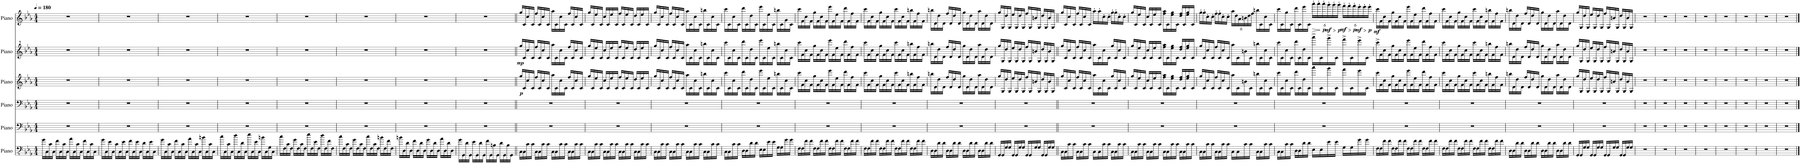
**kern	**kern	**kern	**kern	**dynam	**kern	**dynam	**kern	**dynam
*part6	*part5	*part4	*part3	*part3	*part2	*part2	*part1	*part1
*staff6	*staff5	*staff4	*staff3	*staff3	*staff2	*staff2	*staff1	*staff1
*I"Piano	*I"Piano	*I"Piano	*I"Piano	*	*I"Piano	*	*I"Piano	*
*I'Pno.	*I'Pno.	*I'Pno.	*I'Pno.	*	*I'Pno.	*	*I'Pno.	*
*clefFv4	*clefF4	*clefF4	*clefG2	*	*clefG^2	*	*clefG2	*
*k[b-e-a-]	*k[b-e-a-]	*k[b-e-a-]	*k[b-e-a-]	*	*k[b-e-a-]	*	*k[b-e-a-]	*
*M4/4	*M4/4	*M4/4	*M4/4	*	*M4/4	*	*M4/4	*
*MM180	*MM180	*MM180	*MM180	*	*MM180	*	*MM180	*
=1	=1	=1	=1	=1	=1	=1	=1	=1
16G\LL	1r	1r	1r	.	1r	.	1r	.
16CC\	.	.	.	.	.	.	.	.
16C\	.	.	.	.	.	.	.	.
16CC\JJ	.	.	.	.	.	.	.	.
16F\LL	.	.	.	.	.	.	.	.
16CC\	.	.	.	.	.	.	.	.
16C\	.	.	.	.	.	.	.	.
16CC\JJ	.	.	.	.	.	.	.	.
16A-\LL	.	.	.	.	.	.	.	.
16CC\	.	.	.	.	.	.	.	.
16C\	.	.	.	.	.	.	.	.
16CC\JJ	.	.	.	.	.	.	.	.
16F\LL	.	.	.	.	.	.	.	.
16CC\	.	.	.	.	.	.	.	.
16C\	.	.	.	.	.	.	.	.
16CC\JJ	.	.	.	.	.	.	.	.
=2	=2	=2	=2	=2	=2	=2	=2	=2
16G\LL	1r	1r	1r	.	1r	.	1r	.
16CC\	.	.	.	.	.	.	.	.
16E-\	.	.	.	.	.	.	.	.
16CC\JJ	.	.	.	.	.	.	.	.
16C\LL	.	.	.	.	.	.	.	.
16CC\	.	.	.	.	.	.	.	.
16E-\	.	.	.	.	.	.	.	.
16CC\JJ	.	.	.	.	.	.	.	.
16F\LL	.	.	.	.	.	.	.	.
16CC\	.	.	.	.	.	.	.	.
16E-\	.	.	.	.	.	.	.	.
16CC\JJ	.	.	.	.	.	.	.	.
16D\LL	.	.	.	.	.	.	.	.
16CC\	.	.	.	.	.	.	.	.
16E-\	.	.	.	.	.	.	.	.
16CC\JJ	.	.	.	.	.	.	.	.
=3	=3	=3	=3	=3	=3	=3	=3	=3
16G\LL	1r	1r	1r	.	1r	.	1r	.
16CC\	.	.	.	.	.	.	.	.
16C\	.	.	.	.	.	.	.	.
16CC\JJ	.	.	.	.	.	.	.	.
16F\LL	.	.	.	.	.	.	.	.
16CC\	.	.	.	.	.	.	.	.
16C\	.	.	.	.	.	.	.	.
16CC\JJ	.	.	.	.	.	.	.	.
16A-\LL	.	.	.	.	.	.	.	.
16CC\	.	.	.	.	.	.	.	.
16C\	.	.	.	.	.	.	.	.
16CC\JJ	.	.	.	.	.	.	.	.
16Bn\LL	.	.	.	.	.	.	.	.
16CC\	.	.	.	.	.	.	.	.
16C\	.	.	.	.	.	.	.	.
16CC\JJ	.	.	.	.	.	.	.	.
=4	=4	=4	=4	=4	=4	=4	=4	=4
16c\LL	1r	1r	1r	.	1r	.	1r	.
16CC\	.	.	.	.	.	.	.	.
16C\	.	.	.	.	.	.	.	.
16CC\JJ	.	.	.	.	.	.	.	.
16d\LL	.	.	.	.	.	.	.	.
16CC\	.	.	.	.	.	.	.	.
16D\	.	.	.	.	.	.	.	.
16CC\JJ	.	.	.	.	.	.	.	.
16e-\LL	.	.	.	.	.	.	.	.
16CC\	.	.	.	.	.	.	.	.
16E-\	.	.	.	.	.	.	.	.
16CC\JJ	.	.	.	.	.	.	.	.
16Bn\LL	.	.	.	.	.	.	.	.
16CC\	.	.	.	.	.	.	.	.
16GG\	.	.	.	.	.	.	.	.
16CC\JJ	.	.	.	.	.	.	.	.
=5	=5	=5	=5	=5	=5	=5	=5	=5
16c\LL	1r	1r	1r	.	1r	.	1r	.
16FF\	.	.	.	.	.	.	.	.
16C\	.	.	.	.	.	.	.	.
16FF\JJ	.	.	.	.	.	.	.	.
16G\LL	.	.	.	.	.	.	.	.
16FF\	.	.	.	.	.	.	.	.
16C\	.	.	.	.	.	.	.	.
16FF\JJ	.	.	.	.	.	.	.	.
16e-\LL	.	.	.	.	.	.	.	.
16FF\	.	.	.	.	.	.	.	.
16E-\	.	.	.	.	.	.	.	.
16FF\JJ	.	.	.	.	.	.	.	.
16d\LL	.	.	.	.	.	.	.	.
16FF\	.	.	.	.	.	.	.	.
16F\	.	.	.	.	.	.	.	.
16FF\JJ	.	.	.	.	.	.	.	.
=6	=6	=6	=6	=6	=6	=6	=6	=6
16c\LL	1r	1r	1r	.	1r	.	1r	.
16FF\	.	.	.	.	.	.	.	.
16C\	.	.	.	.	.	.	.	.
16FF\JJ	.	.	.	.	.	.	.	.
16G\LL	.	.	.	.	.	.	.	.
16FF\	.	.	.	.	.	.	.	.
16C\	.	.	.	.	.	.	.	.
16FF\JJ	.	.	.	.	.	.	.	.
16c\LL	.	.	.	.	.	.	.	.
16FF\	.	.	.	.	.	.	.	.
16C\	.	.	.	.	.	.	.	.
16FF\JJ	.	.	.	.	.	.	.	.
16Bn\LL	.	.	.	.	.	.	.	.
16FF\	.	.	.	.	.	.	.	.
16F\	.	.	.	.	.	.	.	.
16FF\JJ	.	.	.	.	.	.	.	.
=7	=7	=7	=7	=7	=7	=7	=7	=7
16Bn\LL	1r	1r	1r	.	1r	.	1r	.
16DD\	.	.	.	.	.	.	.	.
16D\	.	.	.	.	.	.	.	.
16DD\JJ	.	.	.	.	.	.	.	.
16F\LL	.	.	.	.	.	.	.	.
16DD\	.	.	.	.	.	.	.	.
16D\	.	.	.	.	.	.	.	.
16DD\JJ	.	.	.	.	.	.	.	.
16G\LL	.	.	.	.	.	.	.	.
16DD\	.	.	.	.	.	.	.	.
16D\	.	.	.	.	.	.	.	.
16DD\JJ	.	.	.	.	.	.	.	.
16A-\LL	.	.	.	.	.	.	.	.
16DD\	.	.	.	.	.	.	.	.
16D\	.	.	.	.	.	.	.	.
16DD\JJ	.	.	.	.	.	.	.	.
=8	=8	=8	=8	=8	=8	=8	=8	=8
16G\LL	1r	1r	1r	.	1r	.	1r	.
16GGG\	.	.	.	.	.	.	.	.
16D\	.	.	.	.	.	.	.	.
16GGG\JJ	.	.	.	.	.	.	.	.
16E-\LL	.	.	.	.	.	.	.	.
16GGG\	.	.	.	.	.	.	.	.
16D\	.	.	.	.	.	.	.	.
16GGG\JJ	.	.	.	.	.	.	.	.
16F\LL	.	.	.	.	.	.	.	.
16GGG\	.	.	.	.	.	.	.	.
16BBn\	.	.	.	.	.	.	.	.
16GGG\JJ	.	.	.	.	.	.	.	.
16D\LL	.	.	.	.	.	.	.	.
16GGG\	.	.	.	.	.	.	.	.
16BB\	.	.	.	.	.	.	.	.
16GGG\JJ	.	.	.	.	.	.	.	.
=9||	=9||	=9||	=9||	=9||	=9||	=9||	=9||	=9||
!	!	!	!	!LO:DY:b	!	!LO:DY:b	!	!
16CC\LL	1r	1r	16gg/LL	p	16ggg/LL	mp	16gg/LL	.
16CC\	.	.	16c/	.	16cc/	.	16c/	.
16C\	.	.	16cc/	.	16ccc/	.	16cc/	.
16C\JJ	.	.	16c/JJ	.	16cc/JJ	.	16c/JJ	.
16CC\LL	.	.	16ff/LL	.	16fff/LL	.	16ff/LL	.
16CC\	.	.	16c/	.	16cc/	.	16c/	.
16C\	.	.	16cc/	.	16ccc/	.	16cc/	.
16C\JJ	.	.	16c/JJ	.	16cc/JJ	.	16c/JJ	.
16CC\LL	.	.	16aa-\LL	.	16aaa-\LL	.	16aa-\LL	.
16CC\	.	.	16c\	.	16cc\	.	16c\	.
16C\	.	.	16cc\	.	16ccc\	.	16cc\	.
16C\JJ	.	.	16c\JJ	.	16cc\JJ	.	16c\JJ	.
16CC\LL	.	.	16ff/LL	.	16fff/LL	.	16ff/LL	.
16CC\	.	.	16c/	.	16cc/	.	16c/	.
16C\	.	.	16cc/	.	16ccc/	.	16cc/	.
16C\JJ	.	.	16c/JJ	.	16cc/JJ	.	16c/JJ	.
=10	=10	=10	=10	=10	=10	=10	=10	=10
16CC\LL	1r	1r	16gg/LL	.	16ggg/LL	.	16gg/LL	.
16CC\	.	.	16c/	.	16cc/	.	16c/	.
16C\	.	.	16ee-/	.	16eee-/	.	16ee-/	.
16C\JJ	.	.	16c/JJ	.	16cc/JJ	.	16c/JJ	.
16CC\LL	.	.	16cc/LL	.	16ccc/LL	.	16cc/LL	.
16CC\	.	.	16c/	.	16cc/	.	16c/	.
16C\	.	.	16ee-/	.	16eee-/	.	16ee-/	.
16C\JJ	.	.	16c/JJ	.	16cc/JJ	.	16c/JJ	.
16CC\LL	.	.	16ff/LL	.	16fff/LL	.	16ff/LL	.
16CC\	.	.	16c/	.	16cc/	.	16c/	.
16C\	.	.	16ee-/	.	16eee-/	.	16ee-/	.
16C\JJ	.	.	16c/JJ	.	16cc/JJ	.	16c/JJ	.
16CC\LL	.	.	16dd/LL	.	16ddd/LL	.	16dd/LL	.
16CC\	.	.	16c/	.	16cc/	.	16c/	.
16C\	.	.	16ee-/	.	16eee-/	.	16ee-/	.
16C\JJ	.	.	16c/JJ	.	16cc/JJ	.	16c/JJ	.
=11	=11	=11	=11	=11	=11	=11	=11	=11
16CC\LL	1r	1r	16gg/LL	.	16ggg/LL	.	16gg/LL	.
16CC\	.	.	16c/	.	16cc/	.	16c/	.
16C\	.	.	16cc/	.	16ccc/	.	16cc/	.
16C\JJ	.	.	16c/JJ	.	16cc/JJ	.	16c/JJ	.
16CC\LL	.	.	16ff/LL	.	16fff/LL	.	16ff/LL	.
16CC\	.	.	16c/	.	16cc/	.	16c/	.
16C\	.	.	16cc/	.	16ccc/	.	16cc/	.
16C\JJ	.	.	16c/JJ	.	16cc/JJ	.	16c/JJ	.
16CC\LL	.	.	16aa-\LL	.	16aaa-\LL	.	16aa-\LL	.
16CC\	.	.	16c\	.	16cc\	.	16c\	.
16C\	.	.	16cc\	.	16ccc\	.	16cc\	.
16C\JJ	.	.	16c\JJ	.	16cc\JJ	.	16c\JJ	.
16CC\LL	.	.	16bbn\LL	.	16bbbn\LL	.	16bbn\LL	.
16CC\	.	.	16c\	.	16cc\	.	16c\	.
16C\	.	.	16cc\	.	16ccc\	.	16cc\	.
16C\JJ	.	.	16c\JJ	.	16cc\JJ	.	16c\JJ	.
=12	=12	=12	=12	=12	=12	=12	=12	=12
16CC\LL	1r	1r	16ccc\LL	.	16cccc\LL	.	16ccc\LL	.
16CC\	.	.	16c\	.	16cc\	.	16c\	.
16C\	.	.	16cc\	.	16ccc\	.	16cc\	.
16C\JJ	.	.	16c\JJ	.	16cc\JJ	.	16c\JJ	.
16DD\LL	.	.	16ddd\LL	.	16dddd\LL	.	16ddd\LL	.
16DD\	.	.	16c\	.	16cc\	.	16c\	.
16D\	.	.	16dd\	.	16ddd\	.	16dd\	.
16D\JJ	.	.	16c\JJ	.	16cc\JJ	.	16c\JJ	.
16EE-\LL	.	.	16eee-\LL	.	16eeee-\LL	.	16eee-\LL	.
16EE-\	.	.	16c\	.	16cc\	.	16c\	.
16E-\	.	.	16ee-\	.	16eee-\	.	16ee-\	.
16E-\JJ	.	.	16c\JJ	.	16cc\JJ	.	16c\JJ	.
16GG\LL	.	.	16bbn\LL	.	16bbbn\LL	.	16bbn\LL	.
16GG\	.	.	16c\	.	16cc\	.	16c\	.
16G\	.	.	16cc\	.	16ccc\	.	16g\	.
16G\JJ	.	.	16c\JJ	.	16cc\JJ	.	16c\JJ	.
=13	=13	=13	=13	=13	=13	=13	=13	=13
16FF\LL	1r	1r	16ccc\LL	.	16cccc\LL	.	16ccc\LL	.
16FF\	.	.	16f\	.	16ff\	.	16f\	.
16F\	.	.	16cc\	.	16ccc\	.	16cc\	.
16F\JJ	.	.	16f\JJ	.	16ff\JJ	.	16f\JJ	.
16FF\LL	.	.	16gg\LL	.	16ggg\LL	.	16gg\LL	.
16FF\	.	.	16f\	.	16ff\	.	16f\	.
16F\	.	.	16cc\	.	16ccc\	.	16cc\	.
16F\JJ	.	.	16f\JJ	.	16ff\JJ	.	16f\JJ	.
16FF\LL	.	.	16eee-\LL	.	16eeee-\LL	.	16eee-\LL	.
16FF\	.	.	16f\	.	16ff\	.	16f\	.
16F\	.	.	16ee-\	.	16eee-\	.	16ee-\	.
16F\JJ	.	.	16f\JJ	.	16ff\JJ	.	16f\JJ	.
16FF\LL	.	.	16ddd\LL	.	16dddd\LL	.	16ddd\LL	.
16FF\	.	.	16f\	.	16ff\	.	16f\	.
16F\	.	.	16ff\	.	16fff\	.	16ff\	.
16F\JJ	.	.	16f\JJ	.	16ff\JJ	.	16f\JJ	.
=14	=14	=14	=14	=14	=14	=14	=14	=14
16FF\LL	1r	1r	16ccc\LL	.	16cccc\LL	.	16ccc\LL	.
16FF\	.	.	16f\	.	16ff\	.	16f\	.
16F\	.	.	16cc\	.	16ccc\	.	16cc\	.
16F\JJ	.	.	16f\JJ	.	16ff\JJ	.	16f\JJ	.
16FF\LL	.	.	16gg\LL	.	16ggg\LL	.	16gg\LL	.
16FF\	.	.	16f\	.	16ff\	.	16f\	.
16F\	.	.	16cc\	.	16ccc\	.	16cc\	.
16F\JJ	.	.	16f\JJ	.	16ff\JJ	.	16f\JJ	.
16FF\LL	.	.	16ccc\LL	.	16cccc\LL	.	16ccc\LL	.
16FF\	.	.	16f\	.	16ff\	.	16f\	.
16F\	.	.	16cc\	.	16ccc\	.	16cc\	.
16F\JJ	.	.	16f\JJ	.	16ff\JJ	.	16f\JJ	.
16FF\LL	.	.	16bbn\LL	.	16bbbn\LL	.	16bbn\LL	.
16FF\	.	.	16f\	.	16ff\	.	16f\	.
16F\	.	.	16ff\	.	16fff\	.	16ff\	.
16F\JJ	.	.	16f\JJ	.	16ff\JJ	.	16f\JJ	.
=15	=15	=15	=15	=15	=15	=15	=15	=15
16DD\LL	1r	1r	16bbn\LL	.	16bbbn\LL	.	16bbn\LL	.
16DD\	.	.	16d\	.	16dd\	.	16d\	.
16D\	.	.	16dd\	.	16ddd\	.	16dd\	.
16D\JJ	.	.	16d\JJ	.	16dd\JJ	.	16d\JJ	.
16DD\LL	.	.	16ff/LL	.	16fff/LL	.	16ff/LL	.
16DD\	.	.	16d/	.	16dd/	.	16d/	.
16D\	.	.	16dd/	.	16ddd/	.	16dd/	.
16D\JJ	.	.	16d/JJ	.	16dd/JJ	.	16d/JJ	.
16DD\LL	.	.	16gg\LL	.	16ggg\LL	.	16gg\LL	.
16DD\	.	.	16d\	.	16dd\	.	16d\	.
16D\	.	.	16dd\	.	16ddd\	.	16dd\	.
16D\JJ	.	.	16d\JJ	.	16dd\JJ	.	16d\JJ	.
16DD\LL	.	.	16aa-\LL	.	16aaa-\LL	.	16aa-\LL	.
16DD\	.	.	16d\	.	16dd\	.	16d\	.
16D\	.	.	16dd\	.	16ddd\	.	16dd\	.
16D\JJ	.	.	16d\JJ	.	16dd\JJ	.	16d\JJ	.
=16	=16	=16	=16	=16	=16	=16	=16	=16
16GGG/LL	1r	1r	16gg/LL	.	16ggg/LL	.	16gg/LL	.
16GGG/	.	.	16G/	.	16g/	.	16G/	.
16GG/	.	.	16dd/	.	16ddd/	.	16dd/	.
16GG/JJ	.	.	16G/JJ	.	16g/JJ	.	16G/JJ	.
16GGG/LL	.	.	16ee-/LL	.	16eee-/LL	.	16ee-/LL	.
16GGG/	.	.	16G/	.	16g/	.	16G/	.
16GG/	.	.	16dd/	.	16ddd/	.	16dd/	.
16GG/JJ	.	.	16G/JJ	.	16g/JJ	.	16G/JJ	.
16GGG/LL	.	.	16ff/LL	.	16fff/LL	.	16ff/LL	.
16GGG/	.	.	16G/	.	16g/	.	16G/	.
16GG/	.	.	16bn/	.	16bbn/	.	16bn/	.
16GG/JJ	.	.	16G/JJ	.	16g/JJ	.	16G/JJ	.
16GGG/LL	.	.	16dd/LL	.	16ddd/LL	.	16dd/LL	.
16GGG/	.	.	16G/	.	16g/	.	16G/	.
16GG/	.	.	16b/	.	16bb/	.	16b/	.
16GG/JJ	.	.	16G/JJ	.	16g/JJ	.	16G/JJ	.
=17||	=17||	=17||	=17||	=17||	=17||	=17||	=17||	=17||
16CC\LL	1r	1r	16gg/LL	.	16ggg/LL	.	16gg/LL	.
16CC\	.	.	16c/	.	16cc/	.	16c/	.
16C\	.	.	16cc/	.	16ccc/	.	16cc/	.
16C\JJ	.	.	16c/JJ	.	16cc/JJ	.	16c/JJ	.
16CC\LL	.	.	16ff/LL	.	16fff/LL	.	16ff/LL	.
16CC\	.	.	16c/	.	16cc/	.	16c/	.
16C\	.	.	16cc/	.	16ccc/	.	16cc/	.
16C\JJ	.	.	16c/JJ	.	16cc/JJ	.	16c/JJ	.
16CC\LL	.	.	16aa-\LL	.	16aaa-\LL	.	16aa-'\LL	.
16CC\	.	.	16c\	.	16cc\	.	16aa-'\	.
16C\	.	.	16cc\	.	16ccc\	.	16cc'\	.
16C\JJ	.	.	16c\JJ	.	16cc\JJ	.	16cc'\JJ	.
16CC\LL	.	.	16gg/LL	.	16ggg/LL	.	16gg'\LL	.
16CC\	.	.	16c/	.	16cc/	.	16gg'\	.
16C\	.	.	16cc/	.	16ccc/	.	16cc'\	.
16C\JJ	.	.	16c/JJ	.	16cc/JJ	.	16cc'\JJ	.
=18	=18	=18	=18	=18	=18	=18	=18	=18
16CC\LL	1r	1r	16gg/LL	.	16ggg/LL	.	16gg/LL	.
16CC\	.	.	16c/	.	16cc/	.	16c/	.
16C\	.	.	16ee-/	.	16eee-/	.	16ee-/	.
16C\JJ	.	.	16c/JJ	.	16cc/JJ	.	16c/JJ	.
16CC\LL	.	.	16cc/LL	.	16ccc/LL	.	16cc/LL	.
16CC\	.	.	16c/	.	16cc/	.	16c/	.
16C\	.	.	16ee-/	.	16eee-/	.	16ee-/	.
16C\JJ	.	.	16c/JJ	.	16cc/JJ	.	16c/JJ	.
16CC\LL	.	.	16ff\ 16aa-\LL	.	16fff\ 16aaa-\LL	.	16ff\ 16aa-\LL	.
16CC\	.	.	16c\	.	16cc\	.	16c\	.
16C\	.	.	16ee-\ 16gg\	.	16eee-\ 16ggg\	.	16ee-\ 16gg\	.
16C\JJ	.	.	16c\JJ	.	16cc\JJ	.	16c\JJ	.
16CC\LL	.	.	16dd/ 16ff/LL	.	16ddd/ 16fff/LL	.	16dd/ 16ff/LL	.
16CC\	.	.	16c/	.	16cc/	.	16c/	.
16C\	.	.	16ee-/ 16gg/	.	16eee-/ 16ggg/	.	16ee-/ 16gg/	.
16C\JJ	.	.	16c/JJ	.	16cc/JJ	.	16c/JJ	.
=19	=19	=19	=19	=19	=19	=19	=19	=19
16CC\LL	1r	1r	16gg/LL	.	16ggg/LL	.	16gg'\LL	.
16CC\	.	.	16c/	.	16cc/	.	16gg'\	.
16C\	.	.	16cc/	.	16ccc/	.	16cc'\	.
16C\JJ	.	.	16c/JJ	.	16cc/JJ	.	16cc'\JJ	.
16CC\LL	.	.	16ff/LL	.	16fff/LL	.	16ff'\LL	.
16CC\	.	.	16c/	.	16cc/	.	16ff'\	.
16C\	.	.	16cc/	.	16ccc/	.	16cc'\	.
16C\JJ	.	.	16c/JJ	.	16cc/JJ	.	16cc'\JJ	.
*	*	*	*	*	*	*	*Xbrackettup	*
16CC\LL	.	.	16aa-\LL	.	16aaa-\LL	.	24aa-\LL	.
.	.	.	.	.	.	.	24dd\	.
16CC\	.	.	16c\	.	16cc\	.	.	.
.	.	.	.	.	.	.	24a-\	.
16C\	.	.	16bn\	.	16bbn\	.	24bn\	.
.	.	.	.	.	.	.	24dd\	.
16C\JJ	.	.	16c\JJ	.	16cc\JJ	.	.	.
.	.	.	.	.	.	.	24ff\JJ	.
16CC\LL	.	.	16bbn\LL	.	16bbbn\LL	.	16bbn\LL	.
16CC\	.	.	16c\	.	16cc\	.	16c\	.
16C\	.	.	16cc\	.	16ccc\	.	16cc\	.
16C\JJ	.	.	16c\JJ	.	16cc\JJ	.	16c\JJ	.
=20	=20	=20	=20	=20	=20	=20	=20	=20
16CC\LL	1r	1r	16ccc\LL	.	16cccc\LL	.	16ccc\LL	.
16CC\	.	.	16c\	.	16cc\	.	16c\	.
16C\	.	.	16cc\	.	16ccc\	.	16gg\	.
16C\JJ	.	.	16c\JJ	.	16cc\JJ	.	16c\JJ	.
16DD\LL	.	.	16ddd\LL	.	16dddd\LL	.	16ddd\LL	.
16DD\	.	.	16c\	.	16cc\	.	16c\	.
16D\	.	.	16dd\	.	16ddd\	.	16eee-\	.
16D\JJ	.	.	16c\JJ	.	16cc\JJ	.	16c\JJ	.
!	!	!	!	!	!	!	!	!LO:HP:b
16EE-\LL	.	.	16aaa-\LL	.	16aaaa-^\LL	.	24aaa-'\LL	>
.	.	.	.	.	.	.	24aaa-'\	.
16EE-\	.	.	16c\	.	16cc\	.	.	.
!	!	!	!	!	!	!	!	!LO:DY:n=1:b
.	.	.	.	.	.	.	24aaa-'\	] p
!	!	!	!	!	!	!	!	!LO:HP:b
!	!	!	!	!	!	!	!	!LO:DY:n=2:b
16E-\	.	.	16ggg\	.	16gggg^\	.	24ggg'\	> mf
.	.	.	.	.	.	.	24ggg'\	.
16E-\JJ	.	.	16c\JJ	.	16cc\JJ	.	.	.
!	!	!	!	!	!	!	!	!LO:DY:n=3:b
.	.	.	.	.	.	.	24ggg'\JJ	] p
!	!	!	!	!	!	!	!	!LO:HP:b
!	!	!	!	!	!	!	!	!LO:DY:n=4:b
16GG\LL	.	.	16fff\LL	.	16ffff^\LL	.	24fff'\LL	> mf
.	.	.	.	.	.	.	24fff'\	.
16GG\	.	.	16c\	.	16cc\	.	.	.
!	!	!	!	!	!	!	!	!LO:DY:n=5:b
.	.	.	.	.	.	.	24fff'\	] p
!	!	!	!	!	!	!	!	!LO:HP:b
!	!	!	!	!	!	!	!	!LO:DY:n=6:b
16G\	.	.	16eee-\	.	16eeee-^\	.	24eee-'\	> mf
.	.	.	.	.	.	.	24eee-'\	.
16G\JJ	.	.	16c\JJ	.	16cc\JJ	.	.	.
!	!	!	!	!	!	!	!	!LO:DY:n=7:b
.	.	.	.	.	.	.	24eee-'\JJ	] p
=21	=21	=21	=21	=21	=21	=21	=21	=21
!	!	!	!	!	!	!	!	!LO:DY:b
16FF\LL	1r	1r	16ccc\LL	.	16cccc^\LL	.	16ccc\LL	mf
16FF\	.	.	16f\	.	16ff\	.	16f\	.
16F\	.	.	16cc\	.	16ccc\	.	16cc\	.
16F\JJ	.	.	16f\JJ	.	16ff\JJ	.	16f\JJ	.
16FF\LL	.	.	16gg\LL	.	16ggg\LL	.	16gg\LL	.
16FF\	.	.	16f\	.	16ff\	.	16f\	.
16F\	.	.	16cc\	.	16ccc\	.	16cc\	.
16F\JJ	.	.	16f\JJ	.	16ff\JJ	.	16f\JJ	.
16FF\LL	.	.	16eee-\LL	.	16eeee-\LL	.	16eee-\LL	.
16FF\	.	.	16f\	.	16ff\	.	16f\	.
16F\	.	.	16ee-\	.	16eee-\	.	16ee-\	.
16F\JJ	.	.	16f\JJ	.	16ff\JJ	.	16f\JJ	.
16FF\LL	.	.	16ddd\LL	.	16dddd\LL	.	16ddd\LL	.
16FF\	.	.	16f\	.	16ff\	.	16f\	.
16F\	.	.	16ff\	.	16fff\	.	16ff\	.
16F\JJ	.	.	16f\JJ	.	16ff\JJ	.	16f\JJ	.
=22	=22	=22	=22	=22	=22	=22	=22	=22
16FF\LL	1r	1r	16ccc\LL	.	16cccc\LL	.	16ccc\LL	.
16FF\	.	.	16f\	.	16ff\	.	16f\	.
16F\	.	.	16cc\	.	16ccc\	.	16cc\	.
16F\JJ	.	.	16f\JJ	.	16ff\JJ	.	16f\JJ	.
16FF\LL	.	.	16gg\LL	.	16ggg\LL	.	16gg\LL	.
16FF\	.	.	16f\	.	16ff\	.	16f\	.
16F\	.	.	16cc\	.	16ccc\	.	16cc\	.
16F\JJ	.	.	16f\JJ	.	16ff\JJ	.	16f\JJ	.
16FF\LL	.	.	16ccc\LL	.	16cccc\LL	.	16ccc\LL	.
16FF\	.	.	16f\	.	16ff\	.	16f\	.
16F\	.	.	16cc\	.	16ccc\	.	16cc\	.
16F\JJ	.	.	16f\JJ	.	16ff\JJ	.	16f\JJ	.
16FF\LL	.	.	16bbn\LL	.	16bbbn\LL	.	16bbn\LL	.
16FF\	.	.	16f\	.	16ff\	.	16f\	.
16F\	.	.	16ff\	.	16fff\	.	16ff\	.
16F\JJ	.	.	16f\JJ	.	16ff\JJ	.	16f\JJ	.
=23	=23	=23	=23	=23	=23	=23	=23	=23
16DD\LL	1r	1r	16bbn\LL	.	16bbbn\LL	.	16bbn\LL	.
16DD\	.	.	16d\	.	16dd\	.	16d\	.
16D\	.	.	16dd\	.	16ddd\	.	16dd\	.
16D\JJ	.	.	16d\JJ	.	16dd\JJ	.	16d\JJ	.
16DD\LL	.	.	16ff/LL	.	16fff/LL	.	16ff/LL	.
16DD\	.	.	16d/	.	16dd/	.	16d/	.
16D\	.	.	16dd/	.	16ddd/	.	16dd/	.
16D\JJ	.	.	16d/JJ	.	16dd/JJ	.	16d/JJ	.
16DD\LL	.	.	16gg\LL	.	16ggg\LL	.	16gg\LL	.
16DD\	.	.	16d\	.	16dd\	.	16d\	.
16D\	.	.	16dd\	.	16ddd\	.	16dd\	.
16D\JJ	.	.	16d\JJ	.	16dd\JJ	.	16d\JJ	.
16DD\LL	.	.	16aa-\LL	.	16aaa-\LL	.	16aa-\LL	.
16DD\	.	.	16d\	.	16dd\	.	16d\	.
16D\	.	.	16dd\	.	16ddd\	.	16dd\	.
16D\JJ	.	.	16d\JJ	.	16dd\JJ	.	16d\JJ	.
=24	=24	=24	=24	=24	=24	=24	=24	=24
16GGG/LL	1r	1r	16gg/LL	.	16ggg/LL	.	16gg/LL	.
16GGG/	.	.	16G/	.	16g/	.	16G/	.
16GG/	.	.	16dd/	.	16ddd/	.	16dd/	.
16GG/JJ	.	.	16G/JJ	.	16g/JJ	.	16G/JJ	.
16GGG/LL	.	.	16ee-/LL	.	16eee-/LL	.	16ee-/LL	.
16GGG/	.	.	16G/	.	16g/	.	16G/	.
16GG/	.	.	16dd/	.	16ddd/	.	16dd/	.
16GG/JJ	.	.	16G/JJ	.	16g/JJ	.	16G/JJ	.
16GGG/LL	.	.	16ff/LL	.	16fff/LL	.	16ff/LL	.
16GGG/	.	.	16G/	.	16g/	.	16G/	.
16GG/	.	.	16bn/	.	16bbn/	.	16bn/	.
16GG/JJ	.	.	16G/JJ	.	16g/JJ	.	16G/JJ	.
16GGG/LL	.	.	16dd/LL	.	16ddd/LL	.	16dd/LL	.
16GGG/	.	.	16G/	.	16g/	.	16G/	.
16GG/	.	.	16b/	.	16bb/	.	16b/	.
16GG/JJ	.	.	16G/JJ	.	16g/JJ	.	16G/JJ	.
=25	=25	=25	=25	=25	=25	=25	=25	=25
1r	1r	1r	1r	.	1r	.	1r	.
=26	=26	=26	=26	=26	=26	=26	=26	=26
1r	1r	1r	1r	.	1r	.	1r	.
=27	=27	=27	=27	=27	=27	=27	=27	=27
1r	1r	1r	1r	.	1r	.	1r	.
=28	=28	=28	=28	=28	=28	=28	=28	=28
1r	1r	1r	1r	.	1r	.	1r	.
=29	=29	=29	=29	=29	=29	=29	=29	=29
1r	1r	1r	1r	.	1r	.	1r	.
=30	=30	=30	=30	=30	=30	=30	=30	=30
1r	1r	1r	1r	.	1r	.	1r	.
=31	=31	=31	=31	=31	=31	=31	=31	=31
1r	1r	1r	1r	.	1r	.	1r	.
=32	=32	=32	=32	=32	=32	=32	=32	=32
1r	1r	1r	1r	.	1r	.	1r	.
==	==	==	==	==	==	==	==	==
*-	*-	*-	*-	*-	*-	*-	*-	*-
